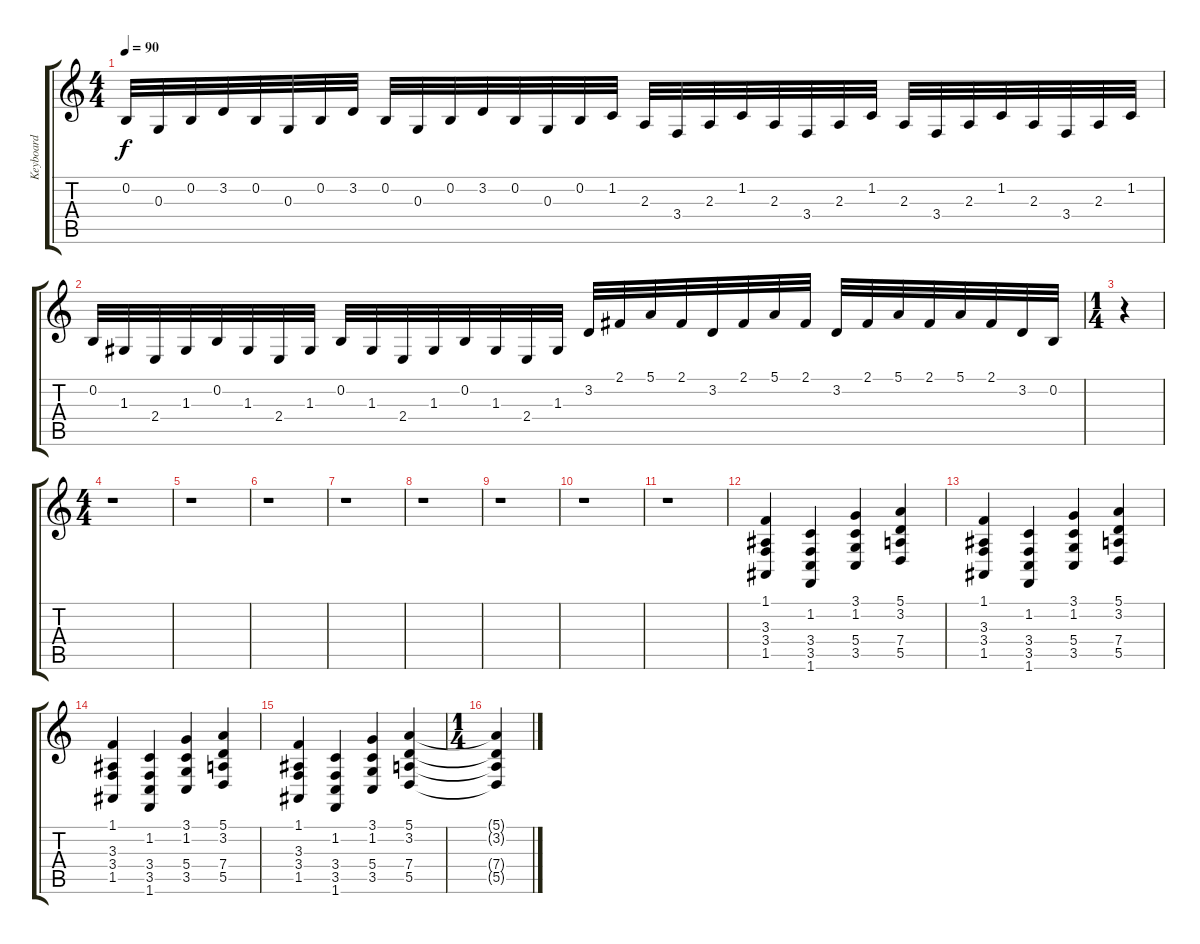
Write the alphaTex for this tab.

\track ("Keyboard" "Keyboard") {instrument harpsichord}
\staff {score tabs}
\tuning (E4 B3 G3 D3 A2 E2) {hide}
\ts (4 4)
\tempo 90
\clef g2
\ks c
0.2.32{dy f} 0.3.32 0.2.32 3.2.32 0.2.32 0.3.32 0.2.32 3.2.32 0.2.32 0.3.32 0.2.32 3.2.32 0.2.32 0.3.32 0.2.32 1.2.32 2.3.32 3.4.32 2.3.32 1.2.32 2.3.32 3.4.32 2.3.32 1.2.32 2.3.32 3.4.32 2.3.32 1.2.32 2.3.32 3.4.32 2.3.32 1.2.32 |
0.2.32 1.3.32 2.4.32 1.3.32 0.2.32 1.3.32 2.4.32 1.3.32 0.2.32 1.3.32 2.4.32 1.3.32 0.2.32 1.3.32 2.4.32 1.3.32 3.2.32 2.1.32 5.1.32 2.1.32 3.2.32 2.1.32 5.1.32 2.1.32 3.2.32 2.1.32 5.1.32 2.1.32 5.1.32 2.1.32 3.2.32 0.2.32 |
\ts (1 4)
r.4 |
\ts (4 4)
r.1 |
r.1 |
r.1 |
r.1 |
r.1 |
r.1 |
r.1 |
r.1 |
(1.1 3.3 3.4 1.5).4 (1.2 3.4 3.5 1.6).4 (3.1 1.2 5.4 3.5).4 (5.1 3.2 7.4 5.5).4 |
(1.1 3.3 3.4 1.5).4 (1.2 3.4 3.5 1.6).4 (3.1 1.2 5.4 3.5).4 (5.1 3.2 7.4 5.5).4 |
(1.1 3.3 3.4 1.5).4 (1.2 3.4 3.5 1.6).4 (3.1 1.2 5.4 3.5).4 (5.1 3.2 7.4 5.5).4 |
(1.1 3.3 3.4 1.5).4 (1.2 3.4 3.5 1.6).4 (3.1 1.2 5.4 3.5).4 (5.1 3.2 7.4 5.5).4 |
\ts (1 4)
(5.1{t} 3.2{t} 7.4{t} 5.5{t}).4
